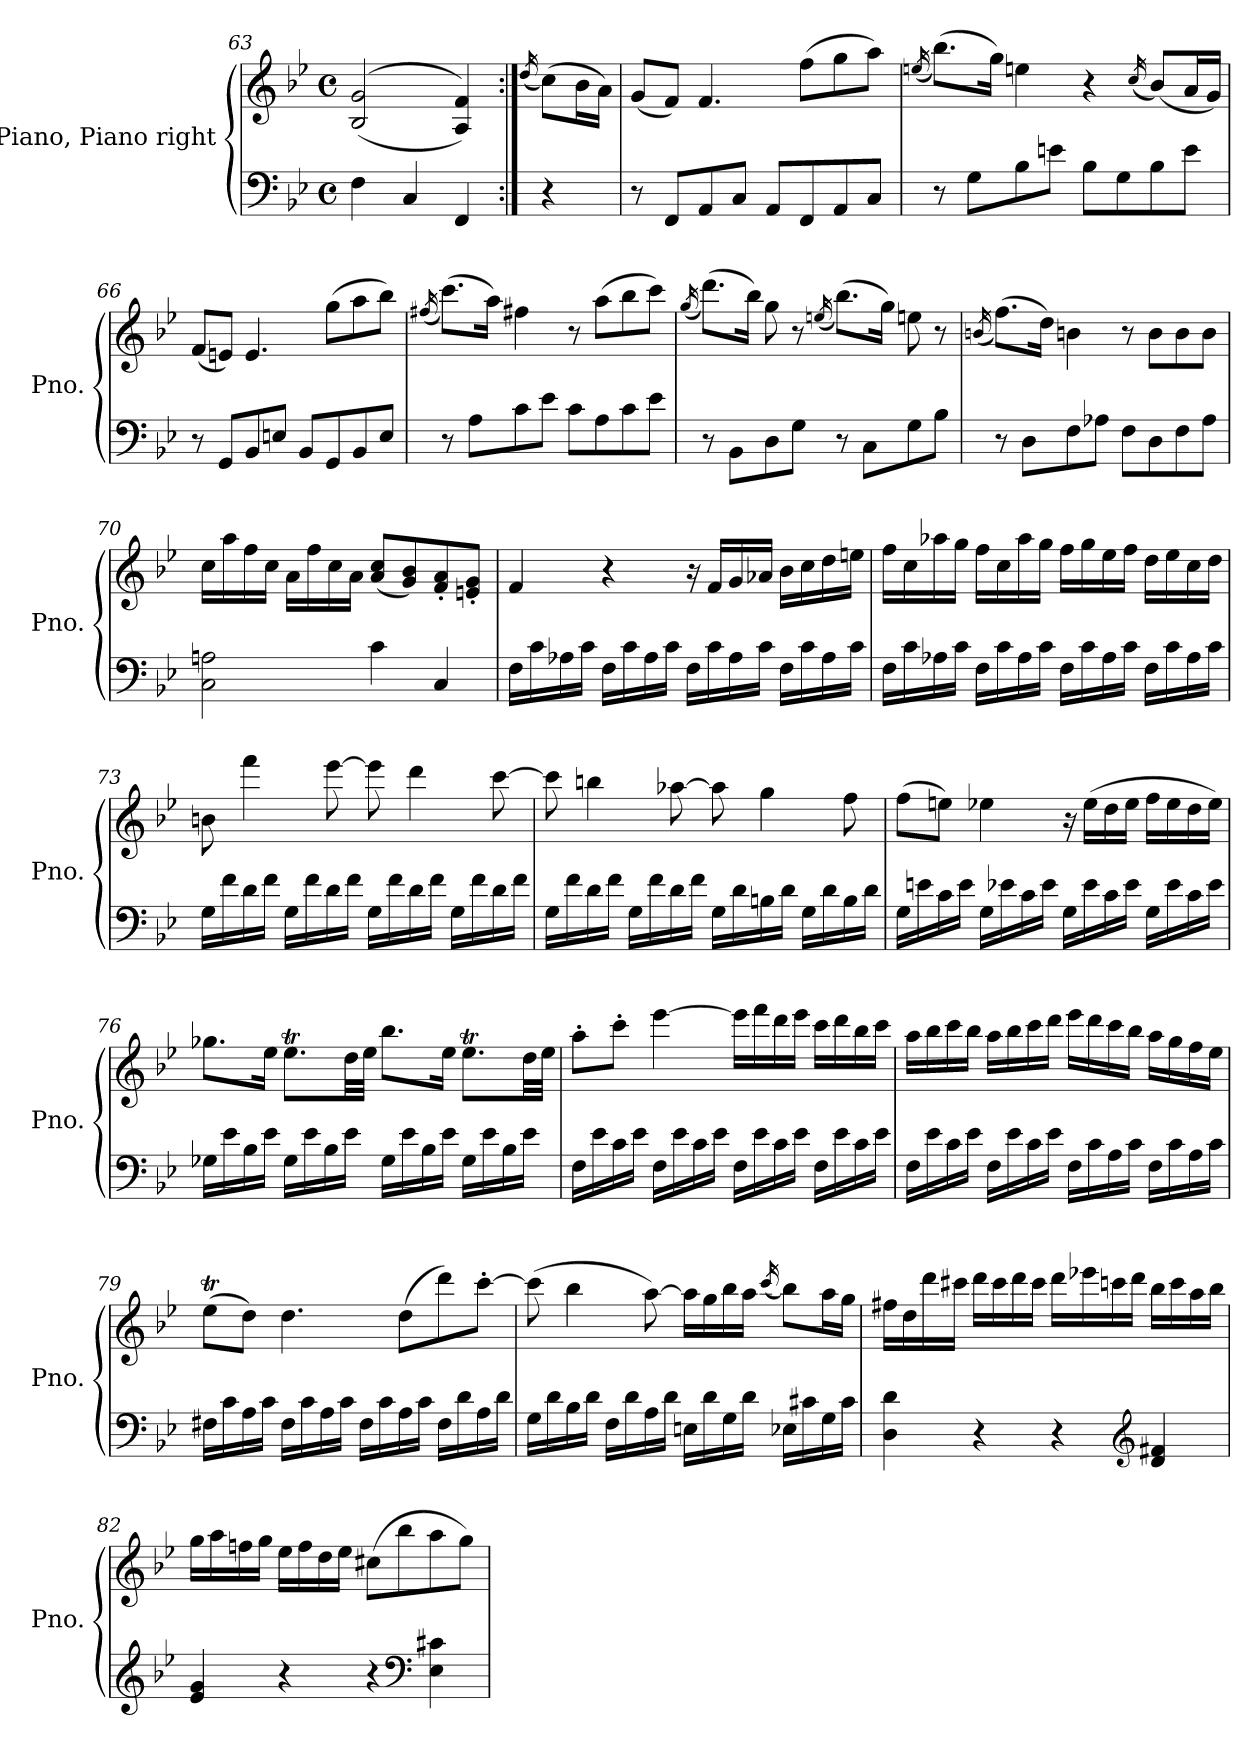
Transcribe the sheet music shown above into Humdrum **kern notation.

**kern	**kern
*part1	*part1
*staff2	*staff1
*I"Piano, Piano right	*
*I'Pno.	*
!!LO:LB:g=z
*clefF4	*clefG2
*k[b-e-]	*k[b-e-]
*M4/4	*M4/4
*met(c)	*met(c)
=63	=63
4F\	(>(<2B-/ 2g/
4C/	.
4FF/	4A/ 4f/))
=63X1:|!	=63X1:|!
.	(<16qdd/
4r	(>8cc\L)
.	16b-\L
.	16a\JJ)
=64	=64
8r	(<8g/L
8FF/L	8f/J)
8AA/	4.f/
8C/J	.
8AA/L	.
8FF/	(>8ff\L
8AA/	8gg\
8C/J	8aa\J)
=65	=65
.	(>16qeen/
8r	(>8.bb-\L)
8G\L	.
.	16gg\Jk)
8B-\	4ee\
8en\J	.
8B-\L	4r
8G\	.
.	(<16qcc/
8B-\	(<8b-/L)
8e\J	16a/L
.	16g/JJ)
=66	=66
8r	(<8f/L
8GG/L	8en/J)
8BB-/	4.e/
8En/J	.
8BB-/L	.
8GG/	(>8gg\L
8BB-/	8aa\
8E/J	8bb-\J)
!!LO:LB:g=z
=67	=67
.	(>16qff#X/
8r	(>8.ccc\L)
8A\L	.
.	16aa\Jk)
8c\	4ff#\
8e-\J	.
8c\L	8r
8A\	(>8aa\L
8c\	8bb-\
8e-\J	8ccc\J)
=68	=68
.	(>16qgg/
8r	(>8.ddd\L)
8BB-\L	.
.	16bb-\Jk)
8D\	8gg\
8G\J	8r
.	(>16qeen/
8r	(>8.bb-\L)
8C\L	.
.	16gg\Jk)
8G\	8ee\
8B-\J	8r
=69	=69
.	(>16qbn/
8r	(>8.ff\L)
8D\L	.
.	16dd\Jk)
8F\	4b\
8A-X\J	.
8F\L	8r
8D\	8b\L
8F\	8b\
8A-\J	8b\J
!!LO:LB:g=z
=70	=70
2C\ 2An\	16cc\LL
.	16aa\
.	16ff\
.	16cc\JJ
.	16a\LL
.	16ff\
.	16cc\
.	16a\JJ
4c\	(<8a/ 8cc/L
.	8g/ 8b-/)
4C/	8f/' 8a/'
.	8en/' 8g/'J
=71	=71
16F\LL	4f/
16c\	.
16A-X\	.
16c\JJ	.
16F\LL	4r
16c\	.
16A-\	.
16c\JJ	.
16F\LL	16r
16c\	16f/LL
16A-\	16g/
16c\JJ	16a-X/JJ
16F\LL	16b-\LL
16c\	16cc\
16A-\	16dd\
16c\JJ	16een\JJ
!!LO:LB:g=z
=72	=72
16F\LL	16ff\LL
16c\	16cc\
16A-X\	16aa-X\
16c\JJ	16gg\JJ
16F\LL	16ff\LL
16c\	16cc\
16A-\	16aa-\
16c\JJ	16gg\JJ
16F\LL	16ff\LL
16c\	16gg\
16A-\	16ee-\
16c\JJ	16ff\JJ
16F\LL	16dd\LL
16c\	16ee-\
16A-\	16cc\
16c\JJ	16dd\JJ
=73	=73
16G\LL	8bn\
16f\	.
16d\	4fff\
16f\JJ	.
16G\LL	.
16f\	.
16d\	[8eee-\
16f\JJ	.
16G\LL	8eee-\]
16f\	.
16d\	4ddd\
16f\JJ	.
16G\LL	.
16f\	.
16d\	[8ccc\
16f\JJ	.
!!LO:PB:g=z
=74	=74
16G\LL	8ccc\]
16f\	.
16d\	4bbn\
16f\JJ	.
16G\LL	.
16f\	.
16d\	[8aa-X\
16f\JJ	.
16G\LL	8aa-\]
16d\	.
16Bn\	4gg\
16d\JJ	.
16G\LL	.
16d\	.
16B\	8ff\
16d\JJ	.
=75	=75
16G\LL	(>8ff\L
16en\	.
16c\	8een\J)
16e\JJ	.
16G\LL	4ee-X\
16e-X\	.
16c\	.
16e-\JJ	.
16G\LL	16r
16e-\	(>16ee-\LL
16c\	16dd\
16e-\JJ	16ee-\JJ
16G\LL	16ff\LL
16e-\	16ee-\
16c\	16dd\
16e-\JJ	16ee-\JJ)
!!LO:LB:g=z
=76	=76
16G-X\LL	8.gg-X\L
16e-\	.
16B-\	.
16e-\JJ	16ee-\Jk
16G-\LL	8.ee-T\L
16e-\	.
16B-\	.
16e-\JJ	32dd\LL
.	32ee-\JJJ
16G-\LL	8.bb-\L
16e-\	.
16B-\	.
16e-\JJ	16ee-\Jk
16G-\LL	8.ee-T\L
16e-\	.
16B-\	.
16e-\JJ	32dd\LL
.	32ee-\JJJ
=77	=77
16F\LL	8aa'\L
16e-\	.
16c\	8ccc'\J
16e-\JJ	.
16F\LL	[4eee-\
16e-\	.
16c\	.
16e-\JJ	.
16F\LL	16eee-\LL]
16e-\	16fff\
16c\	16ddd\
16e-\JJ	16eee-\JJ
16F\LL	16ccc\LL
16e-\	16ddd\
16c\	16bb-\
16e-\JJ	16ccc\JJ
!!LO:LB:g=z
=78	=78
16F\LL	16aa\LL
16e-\	16bb-\
16c\	16ccc\
16e-\JJ	16bb-\JJ
16F\LL	16aa\LL
16e-\	16bb-\
16c\	16ccc\
16e-\JJ	16ddd\JJ
16F\LL	16eee-\LL
16c\	16ddd\
16A\	16ccc\
16c\JJ	16bb-\JJ
16F\LL	16aa\LL
16c\	16gg\
16A\	16ff\
16c\JJ	16ee-\JJ
=79	=79
16F#X\LL	(>8ee-T\L
16c\	.
16A\	8dd\J)
16c\JJ	.
16F#\LL	4.dd\
16c\	.
16A\	.
16c\JJ	.
16F#\LL	.
16c\	.
16A\	(>8dd\L
16c\JJ	.
16F#\LL	8ddd\)
16d\	.
16A\	[8ccc'\J
16d\JJ	.
!!LO:LB:g=z
=80	=80
16G\LL	(>8ccc\]
16d\	.
16B-\	4bb-\
16d\JJ	.
16F\LL	.
16d\	.
16A\	[8aa\)
16d\JJ	.
16En\LL	16aa\LL]
16d\	16gg\
16G\	16bb-\
16d\JJ	16aa\JJ
.	(<16qccc/
16E-X\LL	8bb-\L)
16c#X\	.
16G\	16aa\L
16c#\JJ	16gg\JJ
=81	=81
4D\ 4d\	16ff#X\LL
.	16dd\
.	16ddd\
.	16ccc#X\JJ
4r	16ddd\LL
.	16ccc#\
.	16ddd\
.	16ccc#\JJ
4r	16ddd\LL
.	16eee-X\
.	16cccn\
.	16ddd\JJ
*clefG2	*
4d/ 4f#X/	16bb-\LL
.	16ccc\
.	16aa\
.	16bb-\JJ
!!LO:LB:g=z
=82	=82
4e-/ 4g/	16gg\LL
.	16aa\
.	16ffn\
.	16gg\JJ
4r	16ee-\LL
.	16ff\
.	16dd\
.	16ee-\JJ
4r	(>8cc#X\L
.	8bb-\
*clefF4	*
4E-\ 4c#X\	8aa\
.	8gg\J)
=	=
*-	*-
